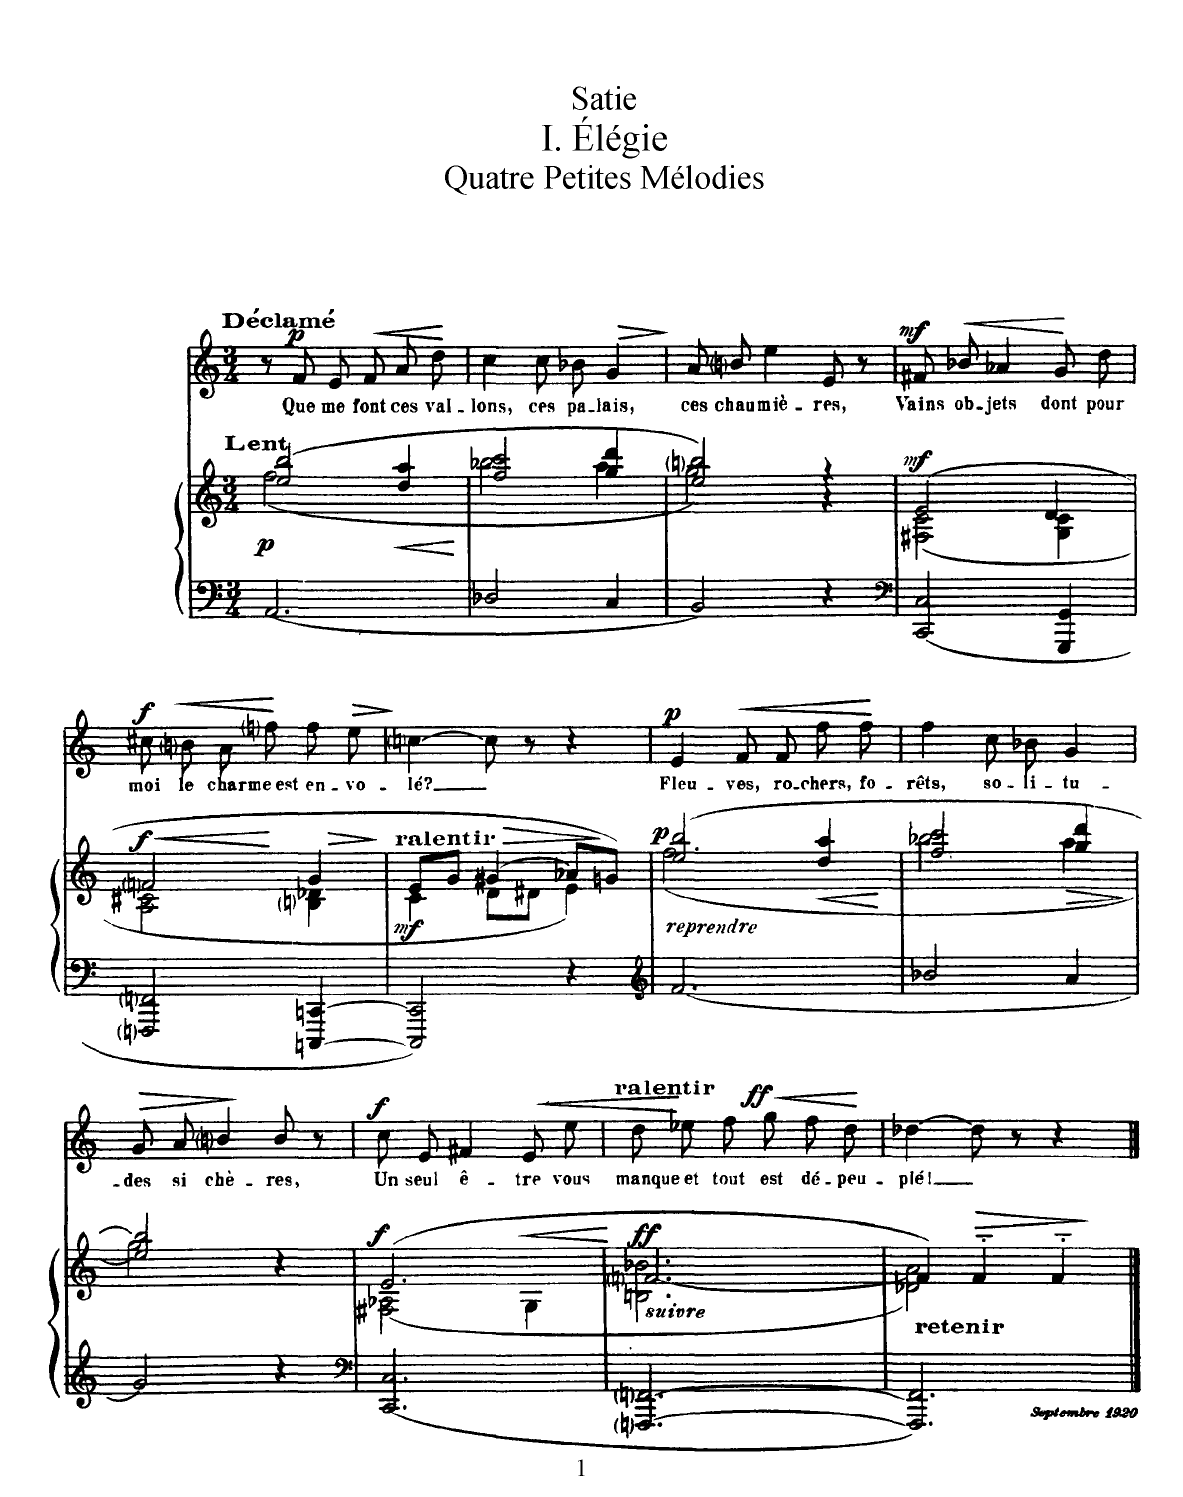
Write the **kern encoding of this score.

**kern	**kern	**dynam	**kern	**text	**dynam
*part2	*part2	*part2	*part1	*part1	*part1
*staff3	*staff2	*staff2/3	*staff1	*staff1	*staff1
*I"Piano	*	*	*I"Chant Voice	*	*
*I'Pno	*	*	*	*	*
*clefF4	*clefG2	*	*clefG2	*	*
*k[]	*k[]	*	*k[]	*	*
*M3/4	*M3/4	*	*M3/4	*	*
=1	=1	=1	=1	=1	=1
*	*^	*	*	*	*
!	!	!	!	!LO:TX:a:B:t=Déclamé	!	!
!	!LO:TX:a:B:t=Lent	!	!	!	!	!
!	!	!	!LO:DY:b	!	!	!
2.AA/	(2ee/ 2bb/	(2ff\	p	8r	.	.
!	!	!	!	!	!	!LO:DY:a
.	.	.	.	8f/	Que	p
.	.	.	.	8e/L	me	.
!	!	!	!	!	!	!LO:HP:b
.	.	.	.	8f/J	font	<
!	!	!	!LO:HP:b	!	!	!
.	4dd\ 4aa\	4ryy	<	8a\L	ces	.
.	.	.	.	8dd\J	val-	.
*	*v	*v	*	*	*	*
.	.	[	.	.	[
=2	=2	=2	=2	=2	=2
*	*^	*	*	*	*
2D-X\	2ff/ 2ccc/	2bb-X\	.	4cc\	-lons,	.
.	.	.	.	8cc\L	ces	.
.	.	.	.	8b-X\J	pa-	.
!	!	!	!	!	!	!LO:HP:b
4C/	4gg/ 4ddd/	4aa\	.	4g/	-lais,	>
=3	=3	=3	=3	=3	=3	=3
2BB/	2ee/ 2bbni/)	2gg\)	.	8a/L	ces	.
.	.	.	.	8bni/J	chau-	]
.	.	.	.	4ee\	-mi-	.
4r	4r	4r	.	8e/	-ères,	.
.	.	.	.	8r	.	.
=4	=4	=4	=4	=4	=4	=4
*clefF4	*	*	*	*	*	*
!	!	!	!LO:DY:b	!	!	!LO:DY:a
2CC/ 2C/	(>2e/	2F#X\ 2c\	mf	8f#X/L	Vains	mf
!	!	!	!	!	!	!LO:HP:b
.	.	.	.	8b-X/J	ob-	<
.	.	.	.	4a-X/	-jets	.
4GGG/ 4GG/	4d/	4G\ 4c\	.	8g\L	dont	.
.	.	.	.	8dd\J	pour	[
=5	=5	=5	=5	=5	=5	=5
!	!	!	!LO:HP:b	!	!	!
!	!	!	!LO:DY:n=1:b	!	!	!LO:DY:a
2FFFni/ 2FFni/	2fni/	(2A\ 2c#X\	< f	8cc#X\L	moi	f
!	!	!	!	!	!	!LO:HP:b
.	.	.	.	8bni\J	le	<
.	.	.	.	8a\L	charme	.
.	.	.	.	8ffni\J	est	.
!	!	!	!LO:HP:n=1:b	!	!	!
[4CCCn/ [4CCn/	4g/	4Bni\ 4d-X\	[ >	8ff\L	en-	[
!	!	!	!	!	!	!LO:HP:b
.	.	.	.	8ee\J	-vo-	>
*	*v	*v	*	*	*	*
.	.	]	.	.	.
=6	=6	=6	=6	=6	=6
*	*^	*	*^	*	*
!	!LO:TX:a:B:t=ralentir	!	!	!	!	!	!
!	!	!	!LO:DY:b	!	!	!	!
2CCC/] 2CC/]	8e/L	4c\	mf	[4ccni\	8ryy	-lé?	.
.	8g/J	.	.	.	8ryy	.	]
!	!	!	!LO:HP:b	!	!	!	!
.	[4g#X/	8d\L	>	8cc\]	4ryy	.	.
.	.	8d#X\J	.	8r	.	.	.
4r	8a-X/L]	4e\)	.	4r	4ryy	.	.
.	8gn/J)	.	]	.	.	.	.
*	*	*	*	*v	*v	*	*
=7	=7	=7	=7	=7	=7	=7
*clefG2	*	*	*	*	*	*
!	!LO:TX:i:t=reprendre	!	!	!	!	!
!	!	!	!LO:DY:b	!	!	!LO:DY:b
2.f/	(2ee/ 2bb/	(2.ff\	p	4e/	Fleu-	p
!	!	!	!	!	!	!LO:HP:b
.	.	.	.	8f/L	-ves,	<
.	.	.	.	8f/J	ro-	.
!	!	!	!LO:HP:b	!	!	!
.	4dd/ 4aa/	.	<	8ff\L	-chers,	.
.	.	.	.	8ff\J	fo-	.
*	*v	*v	*	*	*	*
.	.	[	.	.	[
=8	=8	=8	=8	=8	=8
*	*^	*	*	*	*
2b-X\	2ff/ 2ccc/	2bb-X\	.	4ff\	-rêts,	.
.	.	.	.	8cc\L	so-	.
.	.	.	.	8b-X\J	-li-	.
!	!	!	!LO:HP:b	!	!	!
4a/	4gg/ 4ddd/	4aa\	>	4g/	-tu-	.
*	*v	*v	*	*	*	*
.	.	]	.	.	.
=9	=9	=9	=9	=9	=9
*	*^	*	*	*	*
!	!	!	!	!	!	!LO:HP:b
2g/	2ee/ 2bb/)	2gg\)	.	8g/L	-– des	>
.	.	.	.	8a/J	si	.
.	.	.	.	4bnj\	chè-	.
4r	4r	4ryy	.	8b\	-res,	]
.	.	.	.	8r	.	.
=10	=10	=10	=10	=10	=10	=10
*clefF4	*	*	*	*	*	*
!	!	!	!LO:DY:b	!	!	!LO:DY:b
2.CC/ 2.C/	(2.e/	(2F#X\ 2A-X\	f	8cc/L	Un	f
.	.	.	.	8e/J	seul	.
.	.	.	.	4f#X/	ê-	.
!	!	!	!LO:HP:b	!	!	!
.	.	4G\	<	8e/L	-tre	.
!	!	!	!	!	!	!LO:HP:b
.	.	.	.	8ee/J	vous	<
=11	=11	=11	=11	=11	=11	=11
!	!	!	!	!LO:TX:a:B:t=ralentir	!	!
!	!LO:TX:i:t=suivre	!	!	!	!	!
!	!	!	!LO:DY:b	!	!	!
[>2.FFFni/ [2.FFni/	(<2.fnj/	2.Bn\ 2.b-X\	ff	8dd\L	manque	.
.	.	.	.	8ee-X\J	et	[
.	.	.	.	8ff\L	tout	.
!	!	!	!	!	!	!LO:HP:b
!	!	!	!	!	!	!LO:DY:n=1:b
.	.	.	.	8gg\J	est	< ff
.	.	.	.	8ff\L	dé-	.
.	.	.	.	8dd\J	-peu-	.
*	*v	*v	*	*	*	*
.	.	.	.	.	[
=12	=12	=12	=12	=12	=12
*	*^	*	*	*	*
!	!LO:TX:b:B:t=retenir	!	!	!	!	!
2.FFF/] 2.FF/]	4f/)	2d-X\ 2a\))	.	[4dd-X\	-plé!	.
.	4f'~/	.	.	8dd-\]	.	.
.	.	.	.	8r	.	.
.	4f'~/	4ryy	[	4r	.	.
*	*v	*v	*	*	*	*
==	==	==	==	==	==
*-	*-	*-	*-	*-	*-
